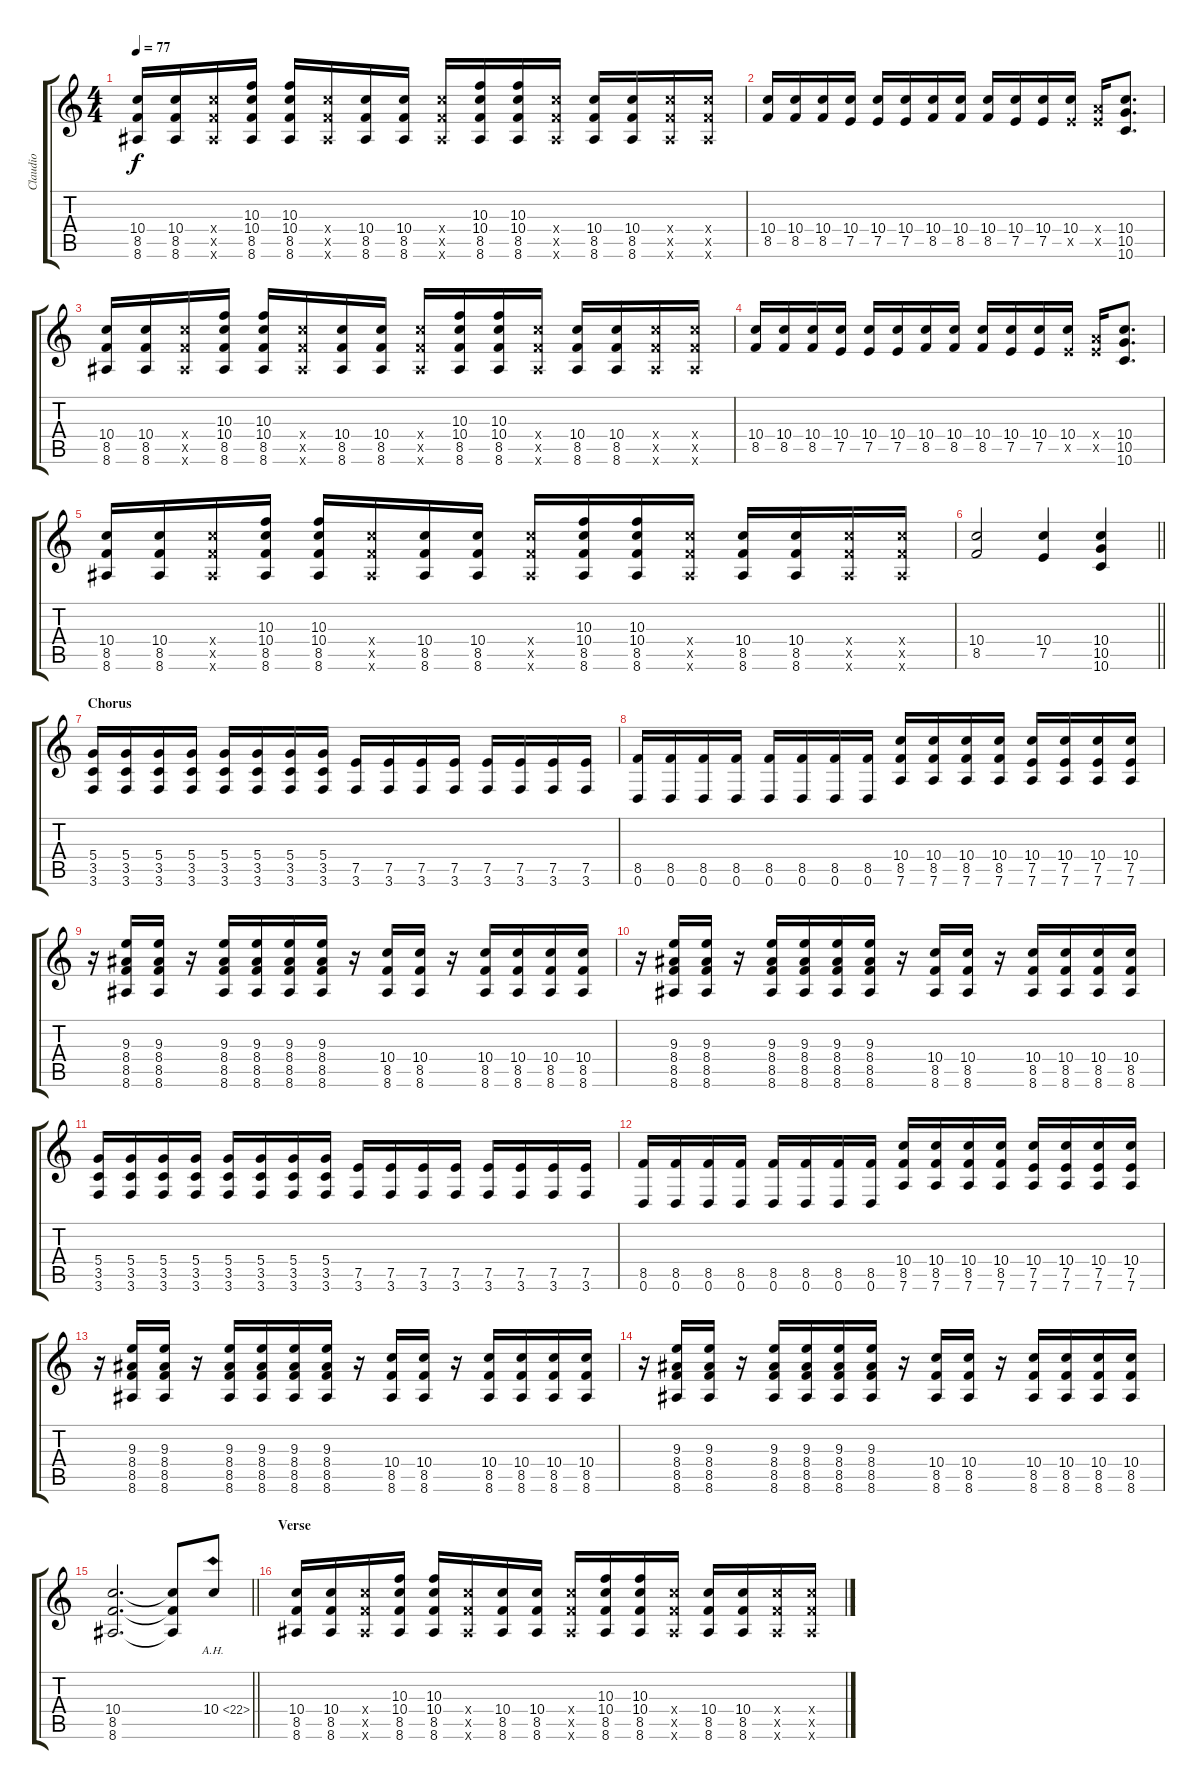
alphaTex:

\track ("Claudio" "Claudio") {instrument distortionguitar}
\staff {score tabs}
\tuning (E4 B3 G3 D3 A2 D2) {hide}
\ts (4 4)
\tempo 77
\clef g2
\ks c
(10.4 8.5 8.6).16{dy f} (10.4 8.5 8.6).16 (10.4{x} 8.5{x} 8.6{x}).16 (10.3 10.4 8.5 8.6).16 (10.3 10.4 8.5 8.6).16 (10.4{x} 8.5{x} 8.6{x}).16 (10.4 8.5 8.6).16 (10.4 8.5 8.6).16 (10.4{x} 8.5{x} 8.6{x}).16 (10.3 10.4 8.5 8.6).16 (10.3 10.4 8.5 8.6).16 (10.4{x} 8.5{x} 8.6{x}).16 (10.4 8.5 8.6).16 (10.4 8.5 8.6).16 (10.4{x} 8.5{x} 8.6{x}).16 (10.4{x} 8.5{x} 8.6{x}).16 |
(10.4 8.5).16 (10.4 8.5).16 (10.4 8.5).16 (10.4 7.5).16 (10.4 7.5).16 (10.4 7.5).16 (10.4 8.5).16 (10.4 8.5).16 (10.4 8.5).16 (10.4 7.5).16 (10.4 7.5).16 (10.4 7.5{x}).16 (7.4{x} 7.5{x}).16 (10.4 10.5 10.6).8{d} |
(10.4 8.5 8.6).16 (10.4 8.5 8.6).16 (10.4{x} 8.5{x} 8.6{x}).16 (10.3 10.4 8.5 8.6).16 (10.3 10.4 8.5 8.6).16 (10.4{x} 8.5{x} 8.6{x}).16 (10.4 8.5 8.6).16 (10.4 8.5 8.6).16 (10.4{x} 8.5{x} 8.6{x}).16 (10.3 10.4 8.5 8.6).16 (10.3 10.4 8.5 8.6).16 (10.4{x} 8.5{x} 8.6{x}).16 (10.4 8.5 8.6).16 (10.4 8.5 8.6).16 (10.4{x} 8.5{x} 8.6{x}).16 (10.4{x} 8.5{x} 8.6{x}).16 |
(10.4 8.5).16 (10.4 8.5).16 (10.4 8.5).16 (10.4 7.5).16 (10.4 7.5).16 (10.4 7.5).16 (10.4 8.5).16 (10.4 8.5).16 (10.4 8.5).16 (10.4 7.5).16 (10.4 7.5).16 (10.4 7.5{x}).16 (7.4{x} 7.5{x}).16 (10.4 10.5 10.6).8{d} |
(10.4 8.5 8.6).16 (10.4 8.5 8.6).16 (10.4{x} 8.5{x} 8.6{x}).16 (10.3 10.4 8.5 8.6).16 (10.3 10.4 8.5 8.6).16 (10.4{x} 8.5{x} 8.6{x}).16 (10.4 8.5 8.6).16 (10.4 8.5 8.6).16 (10.4{x} 8.5{x} 8.6{x}).16 (10.3 10.4 8.5 8.6).16 (10.3 10.4 8.5 8.6).16 (10.4{x} 8.5{x} 8.6{x}).16 (10.4 8.5 8.6).16 (10.4 8.5 8.6).16 (10.4{x} 8.5{x} 8.6{x}).16 (10.4{x} 8.5{x} 8.6{x}).16 |
\barLineRight lightlight
(10.4 8.5).2 (10.4 7.5).4 (10.4 10.5 10.6).4 |
\section ("" "Chorus")
(5.4 3.5 3.6).16 (5.4 3.5 3.6).16 (5.4 3.5 3.6).16 (5.4 3.5 3.6).16 (5.4 3.5 3.6).16 (5.4 3.5 3.6).16 (5.4 3.5 3.6).16 (5.4 3.5 3.6).16 (7.5 3.6).16 (7.5 3.6).16 (7.5 3.6).16 (7.5 3.6).16 (7.5 3.6).16 (7.5 3.6).16 (7.5 3.6).16 (7.5 3.6).16 |
(8.5 0.6).16 (8.5 0.6).16 (8.5 0.6).16 (8.5 0.6).16 (8.5 0.6).16 (8.5 0.6).16 (8.5 0.6).16 (8.5 0.6).16 (10.4 8.5 7.6).16 (10.4 8.5 7.6).16 (10.4 8.5 7.6).16 (10.4 8.5 7.6).16 (10.4 7.5 7.6).16 (10.4 7.5 7.6).16 (10.4 7.5 7.6).16 (10.4 7.5 7.6).16 |
r.16 (9.3 8.4 8.5 8.6).16 (9.3 8.4 8.5 8.6).16 r.16 (9.3 8.4 8.5 8.6).16 (9.3 8.4 8.5 8.6).16 (9.3 8.4 8.5 8.6).16 (9.3 8.4 8.5 8.6).16 r.16 (10.4 8.5 8.6).16 (10.4 8.5 8.6).16 r.16 (10.4 8.5 8.6).16 (10.4 8.5 8.6).16 (10.4 8.5 8.6).16 (10.4 8.5 8.6).16 |
r.16 (9.3 8.4 8.5 8.6).16 (9.3 8.4 8.5 8.6).16 r.16 (9.3 8.4 8.5 8.6).16 (9.3 8.4 8.5 8.6).16 (9.3 8.4 8.5 8.6).16 (9.3 8.4 8.5 8.6).16 r.16 (10.4 8.5 8.6).16 (10.4 8.5 8.6).16 r.16 (10.4 8.5 8.6).16 (10.4 8.5 8.6).16 (10.4 8.5 8.6).16 (10.4 8.5 8.6).16 |
(5.4 3.5 3.6).16 (5.4 3.5 3.6).16 (5.4 3.5 3.6).16 (5.4 3.5 3.6).16 (5.4 3.5 3.6).16 (5.4 3.5 3.6).16 (5.4 3.5 3.6).16 (5.4 3.5 3.6).16 (7.5 3.6).16 (7.5 3.6).16 (7.5 3.6).16 (7.5 3.6).16 (7.5 3.6).16 (7.5 3.6).16 (7.5 3.6).16 (7.5 3.6).16 |
(8.5 0.6).16 (8.5 0.6).16 (8.5 0.6).16 (8.5 0.6).16 (8.5 0.6).16 (8.5 0.6).16 (8.5 0.6).16 (8.5 0.6).16 (10.4 8.5 7.6).16 (10.4 8.5 7.6).16 (10.4 8.5 7.6).16 (10.4 8.5 7.6).16 (10.4 7.5 7.6).16 (10.4 7.5 7.6).16 (10.4 7.5 7.6).16 (10.4 7.5 7.6).16 |
r.16 (9.3 8.4 8.5 8.6).16 (9.3 8.4 8.5 8.6).16 r.16 (9.3 8.4 8.5 8.6).16 (9.3 8.4 8.5 8.6).16 (9.3 8.4 8.5 8.6).16 (9.3 8.4 8.5 8.6).16 r.16 (10.4 8.5 8.6).16 (10.4 8.5 8.6).16 r.16 (10.4 8.5 8.6).16 (10.4 8.5 8.6).16 (10.4 8.5 8.6).16 (10.4 8.5 8.6).16 |
r.16 (9.3 8.4 8.5 8.6).16 (9.3 8.4 8.5 8.6).16 r.16 (9.3 8.4 8.5 8.6).16 (9.3 8.4 8.5 8.6).16 (9.3 8.4 8.5 8.6).16 (9.3 8.4 8.5 8.6).16 r.16 (10.4 8.5 8.6).16 (10.4 8.5 8.6).16 r.16 (10.4 8.5 8.6).16 (10.4 8.5 8.6).16 (10.4 8.5 8.6).16 (10.4 8.5 8.6).16 |
\barLineRight lightlight
(10.4 8.5 8.6).2{d} (10.4{t} 8.5{t} 8.6{t}).8 10.4{ah 12}.8 |
\section ("" "Verse")
(10.4 8.5 8.6).16 (10.4 8.5 8.6).16 (10.4{x} 8.5{x} 8.6{x}).16 (10.3 10.4 8.5 8.6).16 (10.3 10.4 8.5 8.6).16 (10.4{x} 8.5{x} 8.6{x}).16 (10.4 8.5 8.6).16 (10.4 8.5 8.6).16 (10.4{x} 8.5{x} 8.6{x}).16 (10.3 10.4 8.5 8.6).16 (10.3 10.4 8.5 8.6).16 (10.4{x} 8.5{x} 8.6{x}).16 (10.4 8.5 8.6).16 (10.4 8.5 8.6).16 (10.4{x} 8.5{x} 8.6{x}).16 (10.4{x} 8.5{x} 8.6{x}).16
